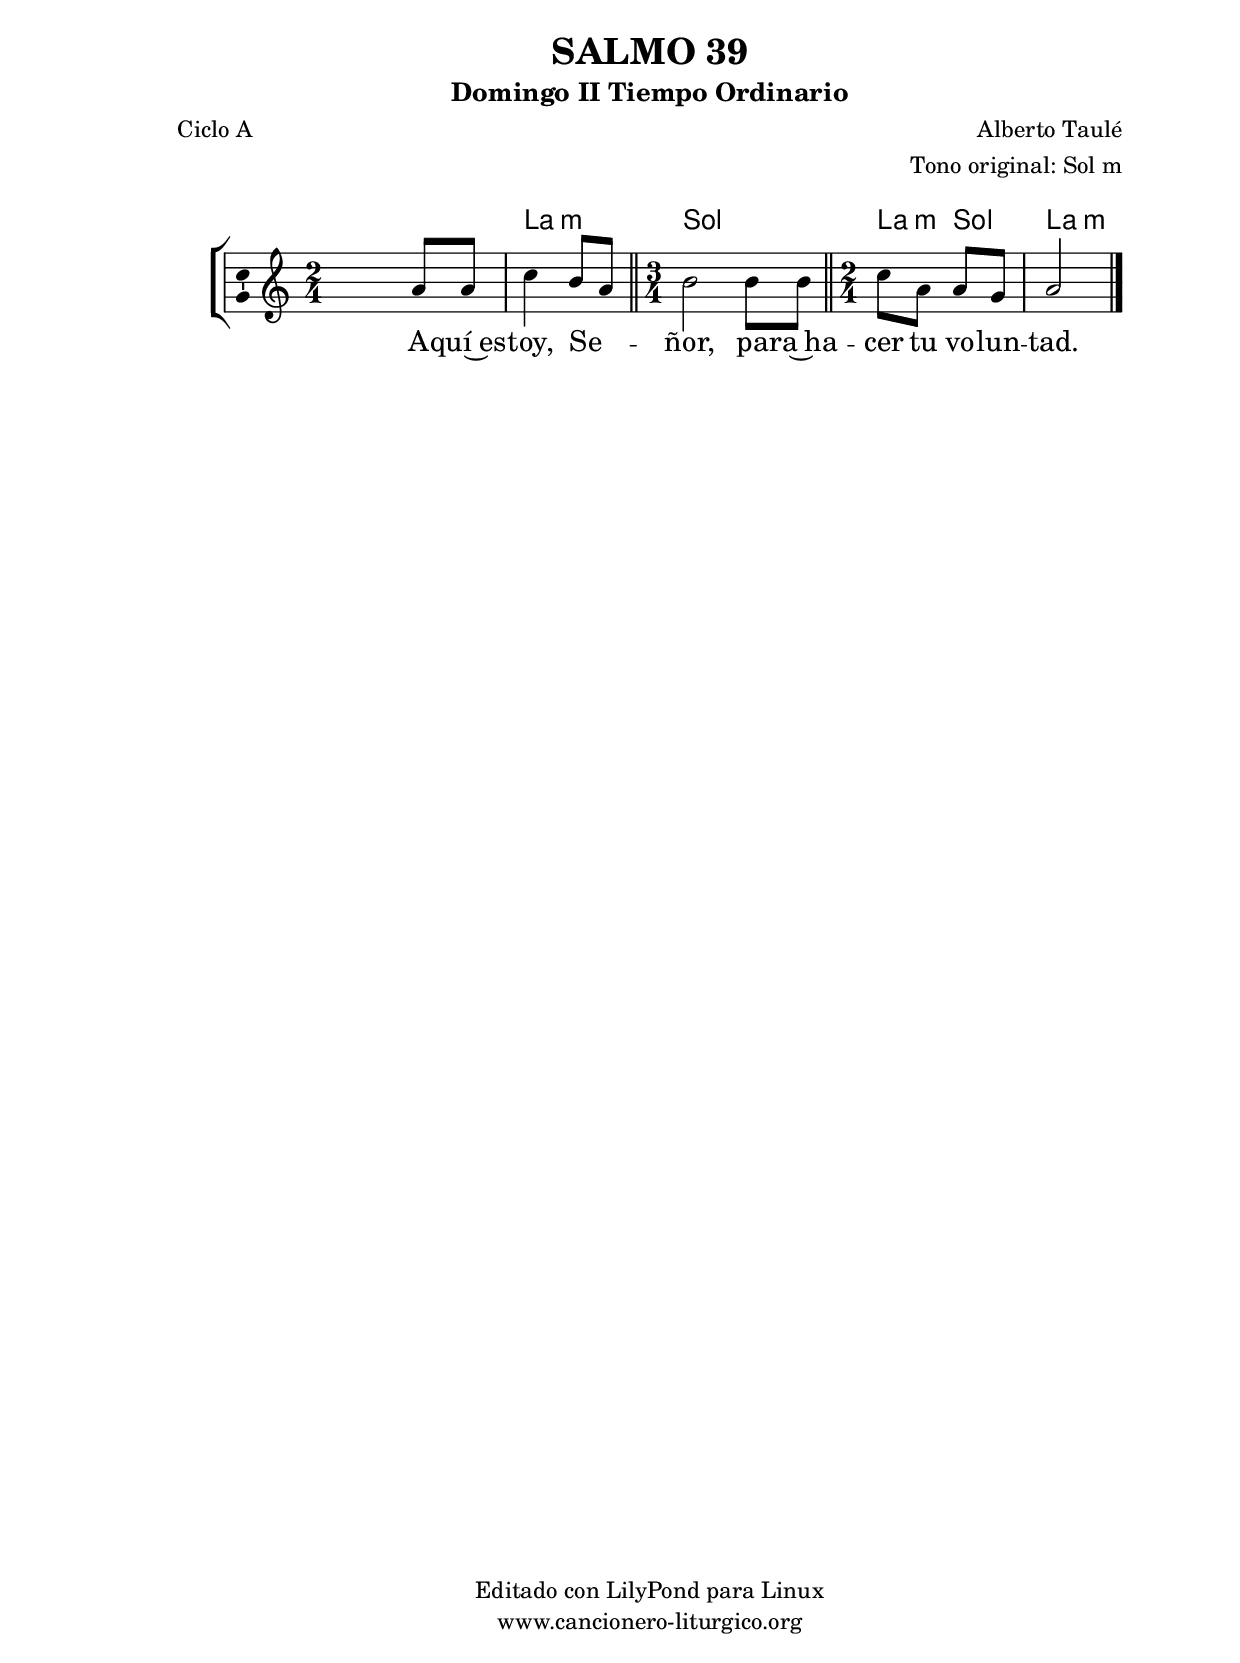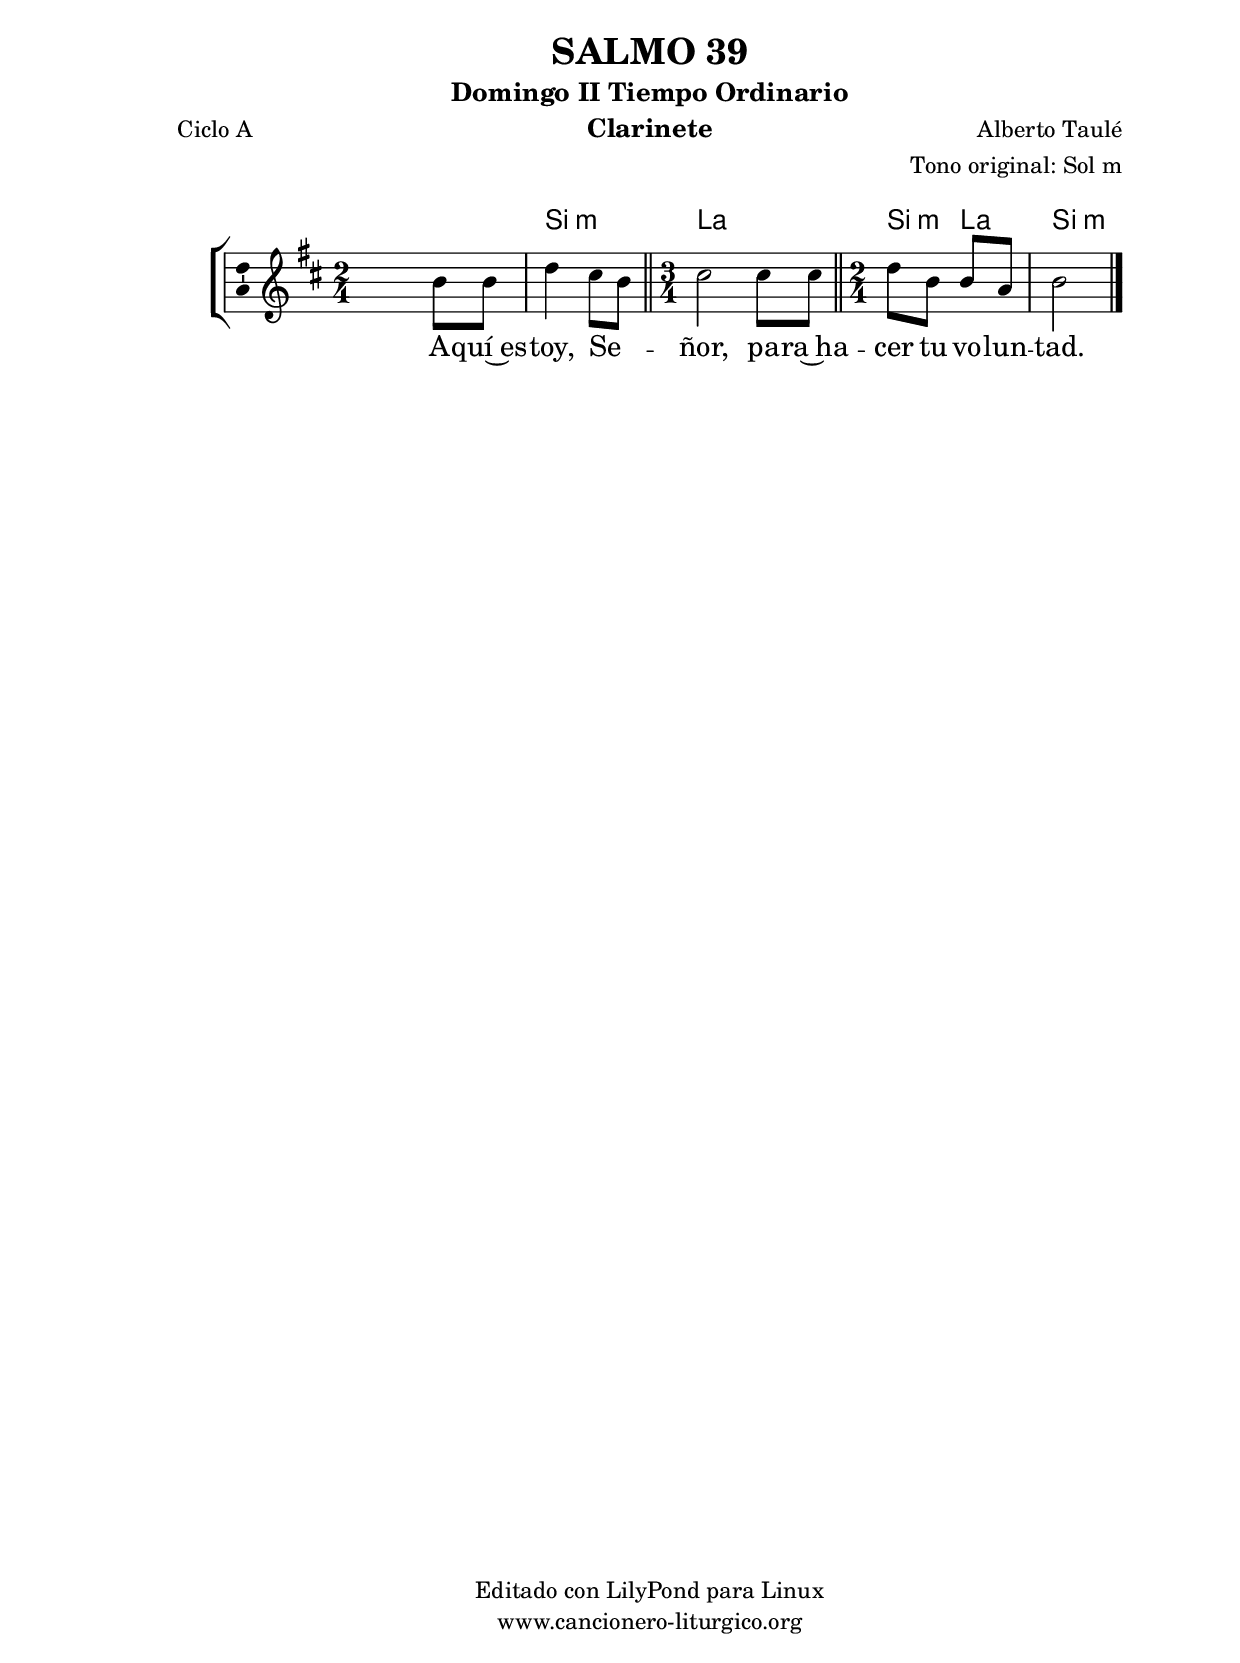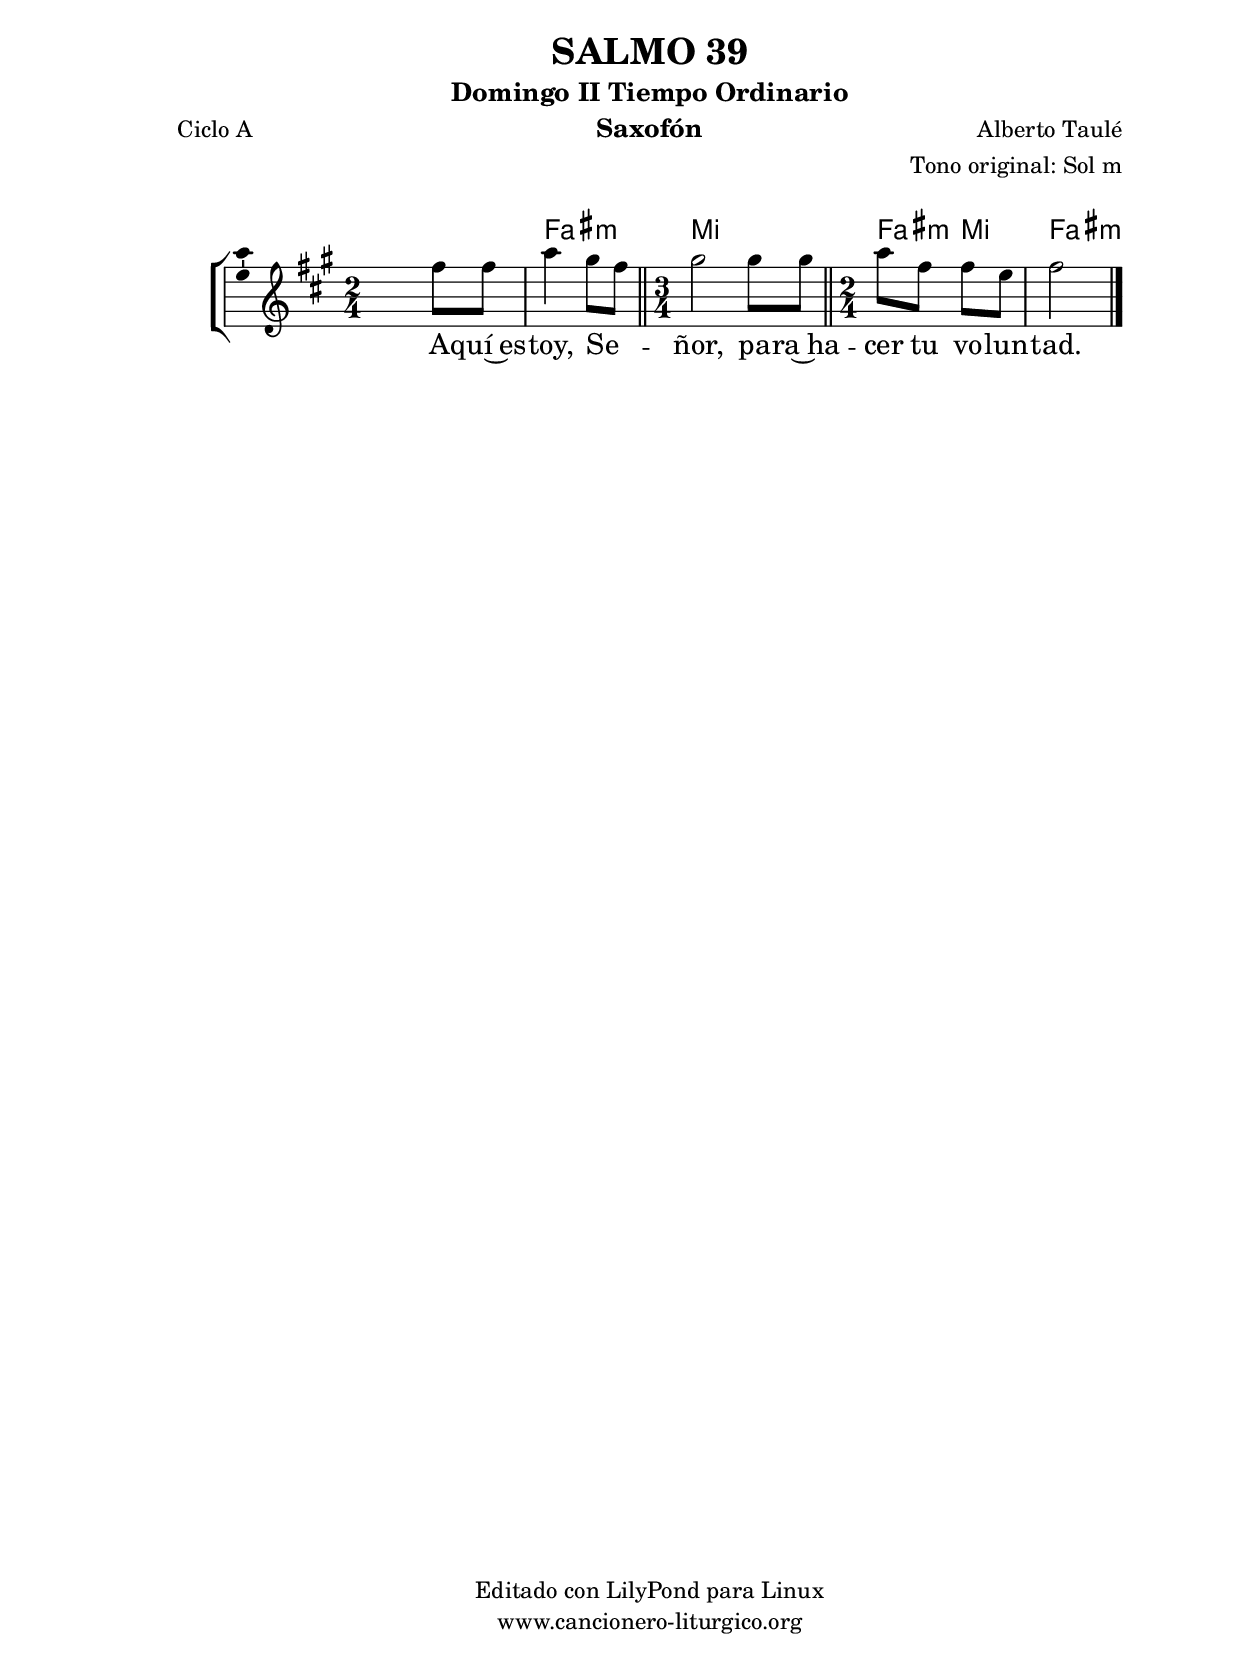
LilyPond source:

%
%para convertir .midi en .wav:
%timidity filename.midi -Ow -o finename.wav
%
%
%Para convertir de .wav a .mp3:
%lame -h -m j filename.wav
%
%
%para escuchar el midi:
%timidity nombrefichero.midi
%


%versión de lilypond para la que se ha escrito esta partitura:
\version "2.16.0"

	%Tamaño papel
	#(set-default-paper-size "a4")
	%Tamaño partitura
	#(set-global-staff-size 20)
	%No responde al pulsar sobre una nota
	#(ly:set-option 'point-and-click #f)

%parámetros del encabezamiento:
\header {
	title = "SALMO 39"
	subtitle = "Domingo II Tiempo Ordinario"
	composer = "Alberto Taulé"
	poet = "Ciclo A"
	meter = ""
	arranger = "Tono original: Sol m"
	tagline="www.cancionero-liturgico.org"
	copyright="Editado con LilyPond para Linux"
	tiempo = "Ordinario"
	usos = "Salmo"
	letra = "Aquí estoy, Señor, para hacer tu voluntad."
	}

%parámetros asociados al papel:
\paper  {
	oddHeaderMarkup = \markup {\fill-line { \on-the-fly #not-first-page \fromproperty #'header:title \on-the-fly #not-first-page \fromproperty #'header:composer }}
	evenHeaderMarkup = \markup {\fill-line { \fromproperty #'header:composer \fromproperty #'header:title }}
	#(set-paper-size "a4")
	print-page-number = ##f
	first-page-number = 1
	print-first-page-number = ##f
%	head-separation = 3.0 \cm
	top-margin = 2.0 \cm
	bottom-margin = 0.5\cm
%%%	bottom-margin = -1.0\cm
	left-margin = 3.0 \cm
	line-width = 16.0 \cm 
	indent = 8\mm
	interscoreline = 2.\mm
	between-system-space = 15\mm
%	para que las partituras no llenen la hoja:
	ragged-bottom = ##t
%	idem para la última hoja:
	ragged-last-bottom = ##f
%	para que las partituras llenen el ancho del papel:
	ragged-last = ##f
	after-title-space = 2.5 \cm
%page-count=1
%system-count=8

	%Flexible Vertical Spacing
%	markup-markup-spacing =
%	#'((basic-distance . 15) (minimum-distance . 15) (padding . 3))
	markup-system-spacing =
	#'((basic-distance . 15) (minimum-distance . 15) (padding . 3))
	system-system-spacing =
	#'((basic-distance . 15) (minimum-distance . 15) (padding . 3))
	score-system-spacing =
	#'((basic-distance . 15) (minimum-distance . 15) (padding . 5))
%	top-system-spacing = % header
%	#'((basic-distance . 8) (minimum-distance . 0) (padding . 3))
%	top-markup-spacing =
%	#'((basic-distance . 20) (minimum-distance . 20) (padding . 3))
	last-bottom-spacing = % footer
	#'((basic-distance . 5) (minimum-distance . 5) (padding . 3))
%	score-markup-spacing =
%	#'((basic-distance . 16) (minimum-distance . 13) (padding . 3))

	}


%parámetros que afectan a toda la partitura:
global =  {
	%clave de sol (G):
	\clef G
	%armadura:
	\transpose bes c'
	\key g \minor
	\tempo 4=80
	\set Score.tempoHideNote = ##t
	}


acordes = {
	\italianChords
	\chordmode {
	\transpose bes c'
{

s2 g2:m f2. g4:m f g2:m

	}
	}
}

melodia = 
	\transpose bes c'
{
	\relative c''{

\time 2/4
s4 g8 g
bes4 a8 g

\bar "||"
\time 3/4
a2 a8 a

\bar "||"
\time 2/4
bes8 g g f
g2

	\bar "|."
	}
	}


texto = \lyricmode {
A -- quí~es -- toy, Se -- _ ñor, pa -- ra~ha -- cer tu vo -- lun -- tad.
	}


acordesStaff = \context ChordNames = acordesStaff <<
	\set chordChanges = ##t
	\acordes
	>>


vozStaff = \context Voice = vozStaff
\with {\consists "Ambitus_engraver"}
<<
%	\set Staff.instrumentName = ""
%	\set Staff.shortInstrumentName = ""
%	\set Staff.midiInstrument = #"clarinet"
%	\set Staff.midiInstrument = #"cello"
%	\set Staff.midiInstrument = #"flute"
	\set Staff.midiInstrument = #"electric guitar (jazz)"
%	\set Staff.midiInstrument = #"english horn"
%	\set Staff.midiInstrument = #"violin"
%	\set Staff.midiInstrument = #"glockenspiel"
	\set Staff.midiMinimumVolume = #0.7
	\set Staff.midiMaximumVolume = #0.9
	\global
	\melodia
	>>


textoStaff = \context Lyrics = textoStaff <<
	\lyricsto vozStaff \texto
	>>

\book {
	\score {
		\context ChoirStaff {
			\override StaffGroup.SystemStartBracket #'collapse-height = #1
			\override Score.SystemStartBar #'collapse-height = #1
			<<
			\acordesStaff
			\vozStaff
			\textoStaff
			>>
			}
		\layout {
	    		\context {
				\Lyrics
				\override LyricText #'font-size = #2
				}
	   		 \context {
				\Score
				%fontSize = #3
				\override StaffSymbol #'staff-space = #(magstep +3)
				%\override Beam #'thickness = #0.55
				%\override SpacingSpanner #'spacing-increment = #1.0
				%\override Slur #'height-limit = #1.5
				}
			}
		}
	\score {
		\unfoldRepeats
		\context ChoirStaff {
			<<
			\acordesStaff
			\vozStaff
			>>
			}
		\midi {
	  		\context {
	  			\Score
				tempoWholesPerMinute = #(ly:make-moment 70 4)
				}
			}
		}
	}

%Partitura para clarinete
#(define output-suffix "C")
\book {
	\header{
		instrument = "Clarinete"
		}
	\score {
		\context ChoirStaff {
			\override StaffGroup.SystemStartBracket #'collapse-height = #1
			\override Score.SystemStartBar #'collapse-height = #1
\transpose c d
			<<
			\acordesStaff
			\vozStaff
			\textoStaff
			>>
			}
		\layout {
	    		\context {
				\Lyrics
				\override LyricText #'font-size = #2
				}
	   		 \context {
				\Score
				%fontSize = #3
				\override StaffSymbol #'staff-space = #(magstep +3)
				%\override Beam #'thickness = #0.55
				%\override SpacingSpanner #'spacing-increment = #1.0
				%\override Slur #'height-limit = #1.5
				}
			}
		}
	}

%Partitura para saxofón
#(define output-suffix "S")
\book {
	\header{
		instrument = "Saxofón"
		}
	\score {
		\context ChoirStaff {
			\override StaffGroup.SystemStartBracket #'collapse-height = #1
			\override Score.SystemStartBar #'collapse-height = #1
\transpose c a
			<<
			\acordesStaff
			\vozStaff
			\textoStaff
			>>
			}
		\layout {
	    		\context {
				\Lyrics
				\override LyricText #'font-size = #2
				}
	   		 \context {
				\Score
				%fontSize = #3
				\override StaffSymbol #'staff-space = #(magstep +3)
				%\override Beam #'thickness = #0.55
				%\override SpacingSpanner #'spacing-increment = #1.0
				%\override Slur #'height-limit = #1.5
				}
			}
		}
	}

